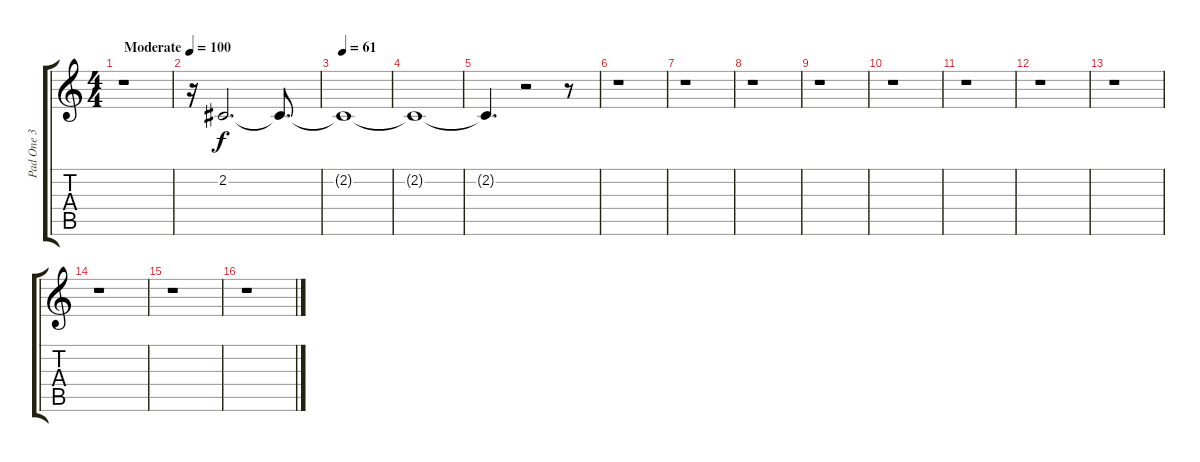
\track ("Pad One 3" "Pad One 3") {instrument pad2warm}
\staff {score tabs}
\tuning (E4 B3 G3 D3 A2 E2) {hide}
\ts (4 4)
\tempo (100 "Moderate")
\clef g2
\ks c
r.1{dy f instrument pad2warm} |
r.16 2.2.2{d} 2.2{t}.8{d} |
\tempo 61
2.2{t}.1 |
2.2{t}.1 |
2.2{t}.4{d} r.2 r.8 |
r.1 |
r.1 |
r.1 |
r.1 |
r.1 |
r.1 |
r.1 |
r.1 |
r.1 |
r.1 |
r.1
